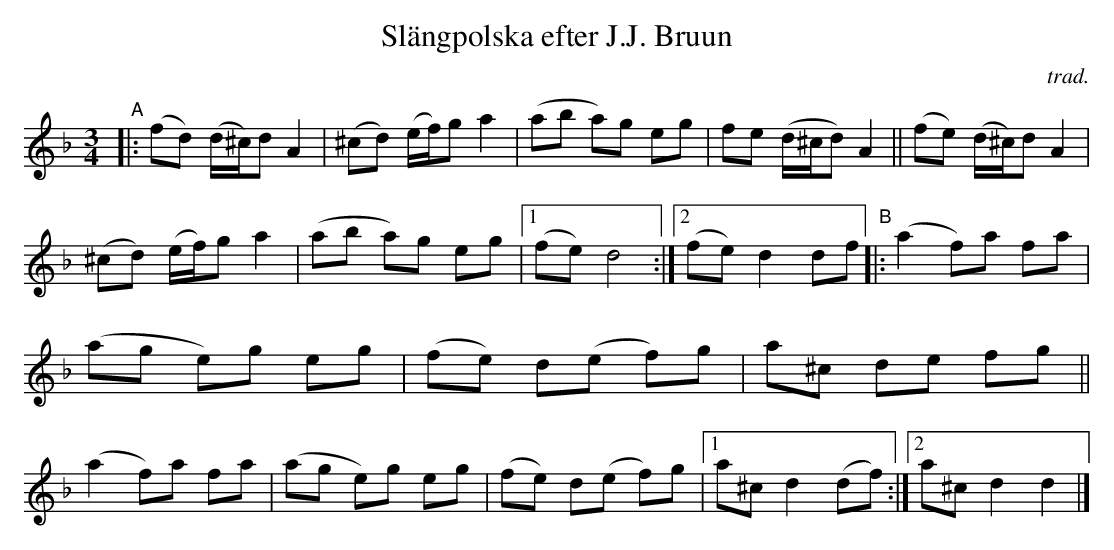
X:1
T: Sl\"angpolska efter J.J. Bruun
C: trad.
M: 3/4
L: 1/8
K: Dm
"^A"
|: (fd) (d/^c/)d A2 | (^cd) (e/f/)g a2 | (ab a)g eg | fe (d/^c/d) A2 \
|| (fe) (d/^c/)d A2 | (^cd) (e/f/)g a2 | (ab a)g eg |[1 (fe) d4 :|[2 (fe) d2 df \
"^B"\
|: (a2 f)a fa | (ag e)g eg | (fe) d(e f)g | a^c de fg \
|| (a2 f)a fa | (ag e)g eg | (fe) d(e f)g |[1 a^c d2 (df) :|[2 a^c d2 d2 |]
